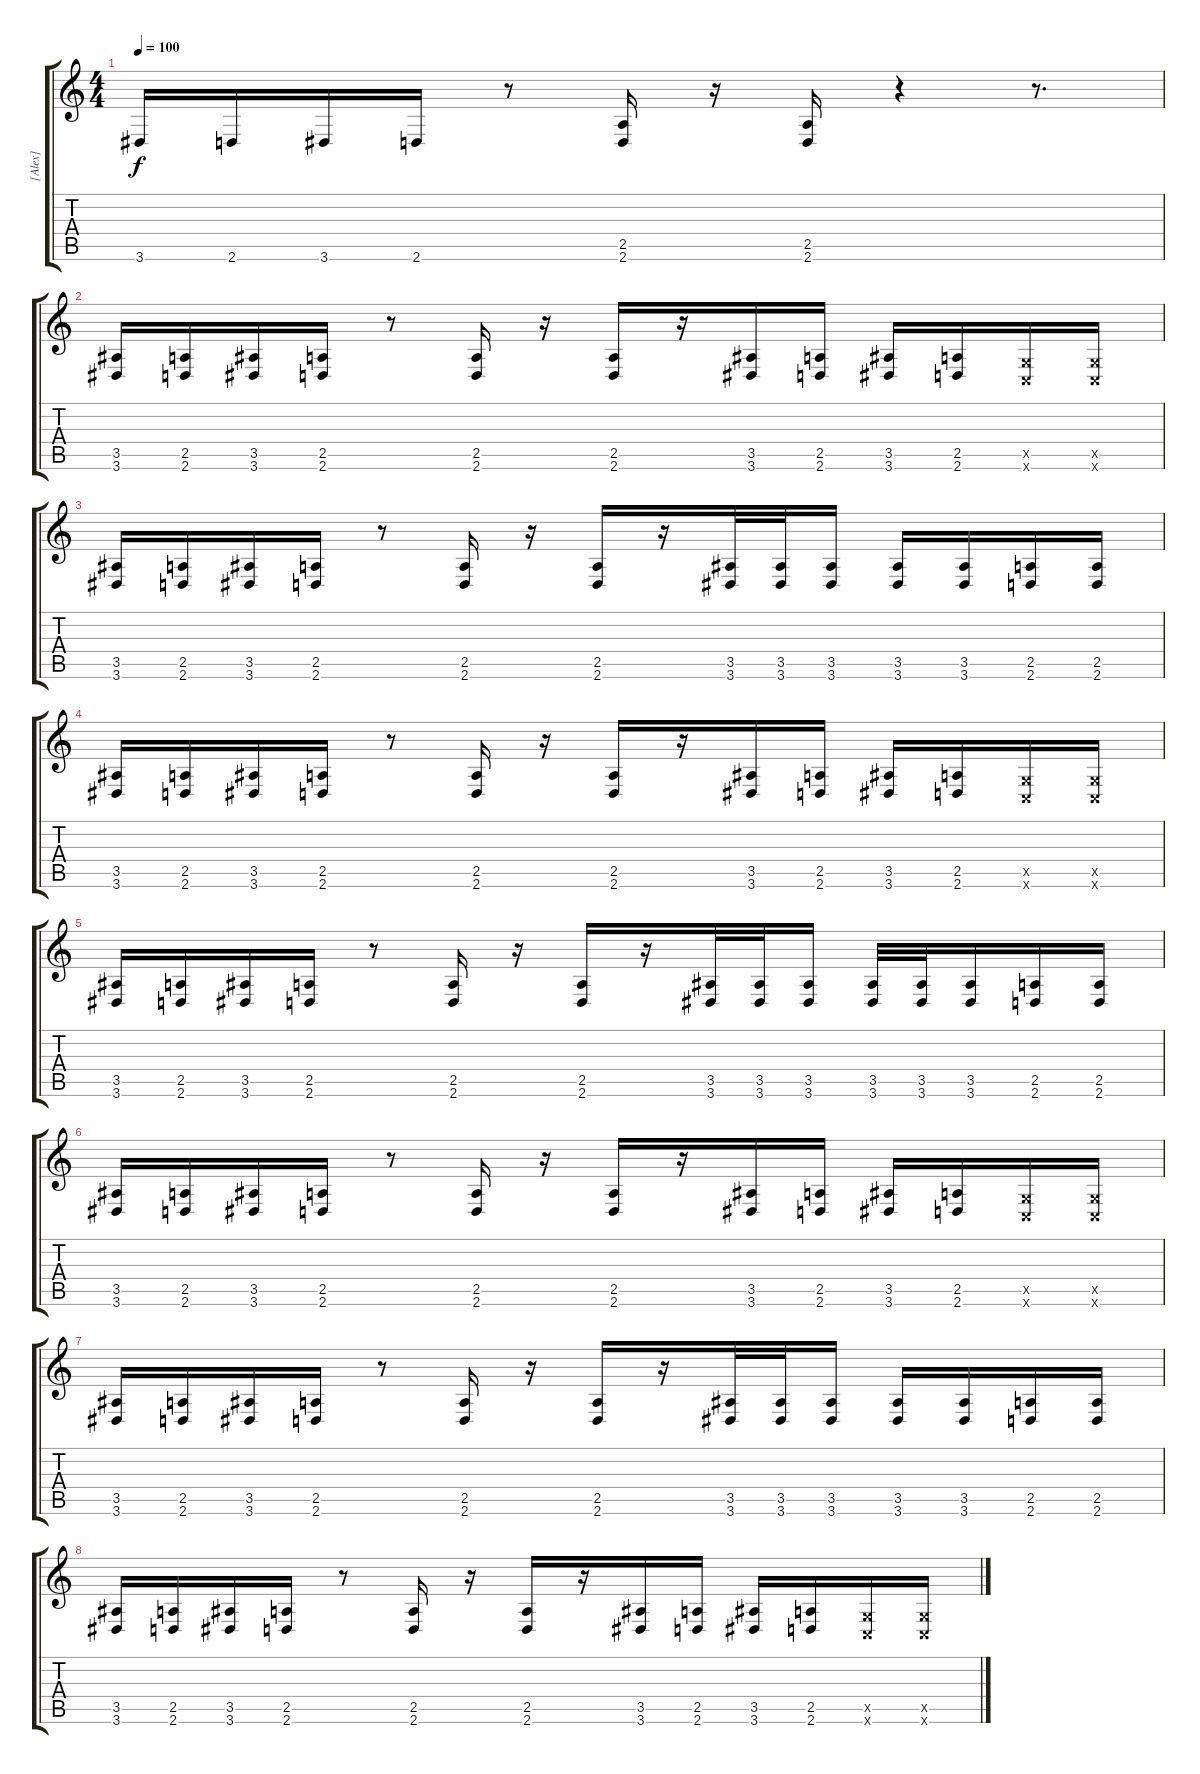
\track ("[Alex]" "[Alex]") {instrument distortionguitar}
\staff {score tabs}
\tuning (D4 A3 F3 C3 G2 C2) {hide}
\ts (4 4)
\tempo 100
\clef g2
\ks c
3.6.16{dy f instrument distortionguitar} 2.6.16 3.6.16 2.6.16 r.8 (2.5 2.6).16 r.16 (2.5 2.6).16 r.4 r.8{d} |
(3.5 3.6).16 (2.5 2.6).16 (3.5 3.6).16 (2.5 2.6).16 r.8 (2.5 2.6).16 r.16 (2.5 2.6).16 r.16 (3.5 3.6).16 (2.5 2.6).16 (3.5 3.6).16 (2.5 2.6).16 (0.5{x} 0.6{x}).16 (0.5{x} 0.6{x}).16 |
(3.5 3.6).16 (2.5 2.6).16 (3.5 3.6).16 (2.5 2.6).16 r.8 (2.5 2.6).16 r.16 (2.5 2.6).16 r.16 (3.5 3.6).32 (3.5 3.6).32 (3.5 3.6).16 (3.5 3.6).16 (3.5 3.6).16 (2.5 2.6).16 (2.5 2.6).16 |
(3.5 3.6).16 (2.5 2.6).16 (3.5 3.6).16 (2.5 2.6).16 r.8 (2.5 2.6).16 r.16 (2.5 2.6).16 r.16 (3.5 3.6).16 (2.5 2.6).16 (3.5 3.6).16 (2.5 2.6).16 (0.5{x} 0.6{x}).16 (0.5{x} 0.6{x}).16 |
(3.5 3.6).16 (2.5 2.6).16 (3.5 3.6).16 (2.5 2.6).16 r.8 (2.5 2.6).16 r.16 (2.5 2.6).16 r.16 (3.5 3.6).32 (3.5 3.6).32 (3.5 3.6).16 (3.5 3.6).32 (3.5 3.6).32 (3.5 3.6).16 (2.5 2.6).16 (2.5 2.6).16 |
(3.5 3.6).16 (2.5 2.6).16 (3.5 3.6).16 (2.5 2.6).16 r.8 (2.5 2.6).16 r.16 (2.5 2.6).16 r.16 (3.5 3.6).16 (2.5 2.6).16 (3.5 3.6).16 (2.5 2.6).16 (0.5{x} 0.6{x}).16 (0.5{x} 0.6{x}).16 |
(3.5 3.6).16 (2.5 2.6).16 (3.5 3.6).16 (2.5 2.6).16 r.8 (2.5 2.6).16 r.16 (2.5 2.6).16 r.16 (3.5 3.6).32 (3.5 3.6).32 (3.5 3.6).16 (3.5 3.6).16 (3.5 3.6).16 (2.5 2.6).16 (2.5 2.6).16 |
(3.5 3.6).16 (2.5 2.6).16 (3.5 3.6).16 (2.5 2.6).16 r.8 (2.5 2.6).16 r.16 (2.5 2.6).16 r.16 (3.5 3.6).16 (2.5 2.6).16 (3.5 3.6).16 (2.5 2.6).16 (0.5{x} 0.6{x}).16 (0.5{x} 0.6{x}).16
